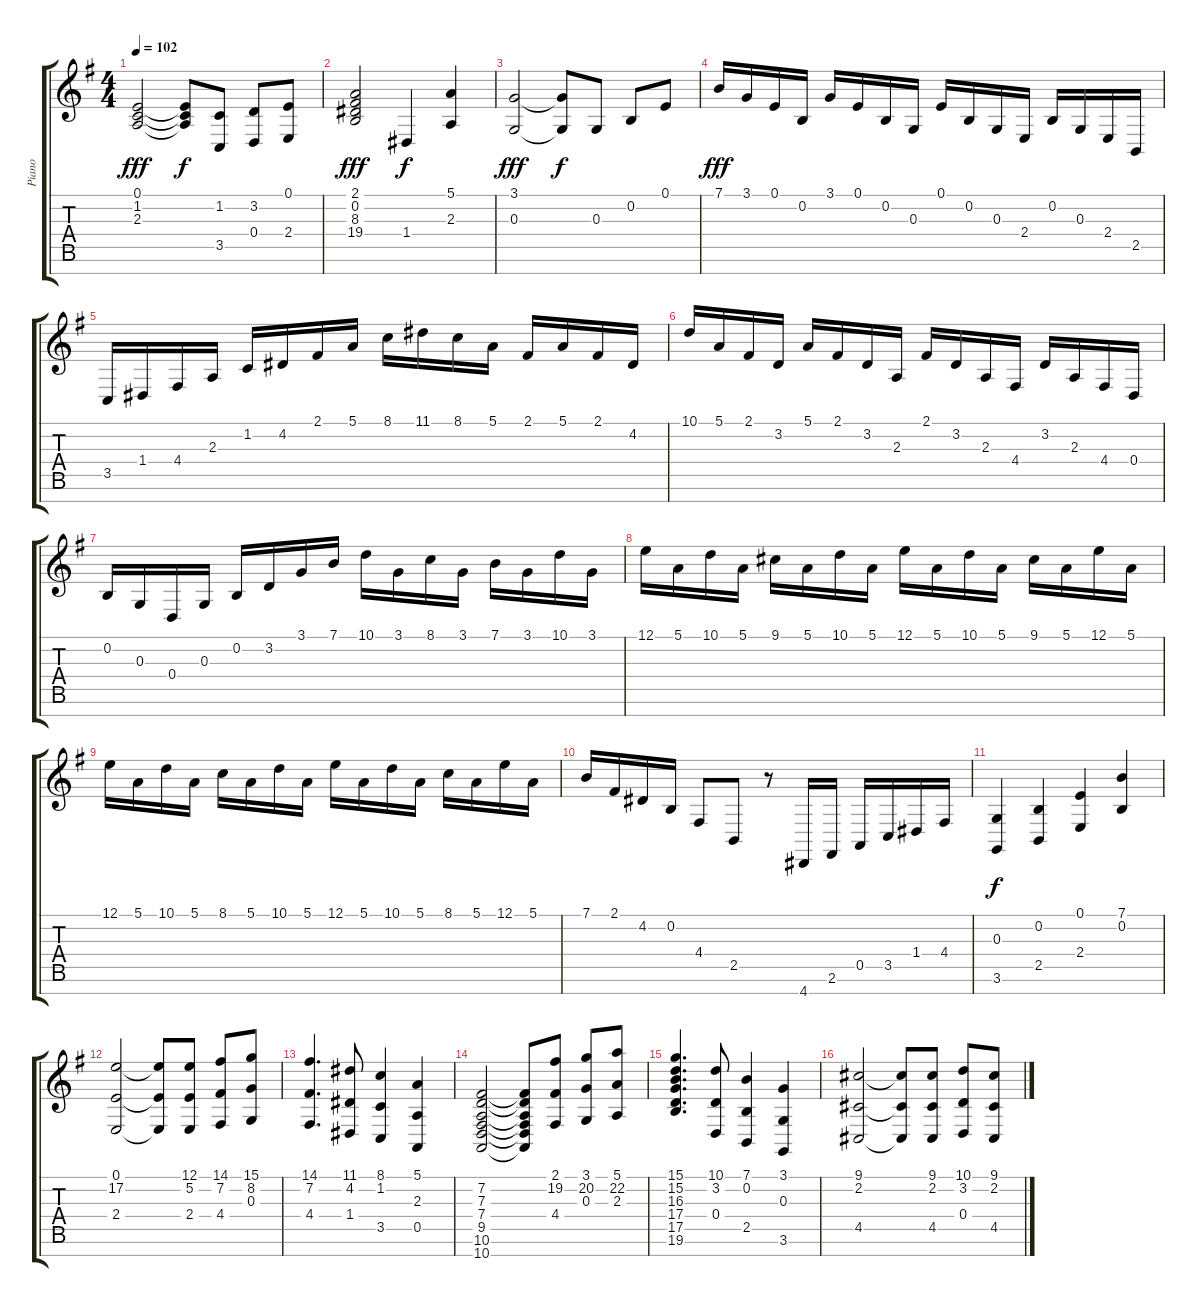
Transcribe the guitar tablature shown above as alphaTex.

\track ("Piano" "Piano") {instrument acousticgrandpiano}
\staff {score tabs}
\tuning (E4 B3 G3 D3 A2 E2 B1) {hide}
\ts (4 4)
\tempo 102
\clef g2
\ks g
(0.1 1.2 2.3).2{dy fff} (0.1{t} 1.2{t} 2.3{t}).8{dy f} (1.2 3.5).8 (3.2 0.4).8 (0.1 2.4).8 |
(2.1 0.2 8.3 19.4).2{dy fff} 1.4.4{dy f} (5.1 2.3).4 |
(3.1 0.3).2{dy fff} (3.1{t} 0.3{t}).8{dy f} 0.3.8 0.2.8 0.1.8 |
7.1.16{dy fff} 3.1.16 0.1.16 0.2.16 3.1.16 0.1.16 0.2.16 0.3.16 0.1.16 0.2.16 0.3.16 2.4.16 0.2.16 0.3.16 2.4.16 2.5.16 |
3.5.16 1.4.16 4.4.16 2.3.16 1.2.16 4.2.16 2.1.16 5.1.16 8.1.16 11.1.16 8.1.16 5.1.16 2.1.16 5.1.16 2.1.16 4.2.16 |
10.1.16 5.1.16 2.1.16 3.2.16 5.1.16 2.1.16 3.2.16 2.3.16 2.1.16 3.2.16 2.3.16 4.4.16 3.2.16 2.3.16 4.4.16 0.4.16 |
0.2.16 0.3.16 0.4.16 0.3.16 0.2.16 3.2.16 3.1.16 7.1.16 10.1.16 3.1.16 8.1.16 3.1.16 7.1.16 3.1.16 10.1.16 3.1.16 |
12.1.16 5.1.16 10.1.16 5.1.16 9.1.16 5.1.16 10.1.16 5.1.16 12.1.16 5.1.16 10.1.16 5.1.16 9.1.16 5.1.16 12.1.16 5.1.16 |
12.1.16 5.1.16 10.1.16 5.1.16 8.1.16 5.1.16 10.1.16 5.1.16 12.1.16 5.1.16 10.1.16 5.1.16 8.1.16 5.1.16 12.1.16 5.1.16 |
7.1.16 2.1.16 4.2.16 0.2.16 4.4.8 2.5.8 r.8 4.7.16 2.6.16 0.5.16 3.5.16 1.4.16 4.4.16 |
(0.3 3.6).4{dy f} (0.2 2.5).4 (0.1 2.4).4 (7.1 0.2).4 |
(0.1 17.2 2.4).2 (0.1{t} 17.2{t} 2.4{t}).8 (12.1 5.2 2.4).8 (14.1 7.2 4.4).8 (15.1 8.2 0.3).8 |
(14.1 7.2 4.4).4{d} (11.1 4.2 1.4).8 (8.1 1.2 3.5).4 (5.1 2.3 0.5).4 |
(7.2 7.3 7.4 9.5 10.6 10.7).2 (7.2{t} 7.3{t} 7.4{t} 9.5{t} 10.6{t} 10.7{t}).8 (2.1 19.2 4.4).8 (3.1 20.2 0.3).8 (5.1 22.2 2.3).8 |
(15.1 15.2 16.3 17.4 17.5 19.6).4{d} (10.1 3.2 0.4).8 (7.1 0.2 2.5).4 (3.1 0.3 3.6).4 |
(9.1 2.2 4.5).2 (9.1{t} 2.2{t} 4.5{t}).8 (9.1 2.2 4.5).8 (10.1 3.2 0.4).8 (9.1 2.2 4.5).8
